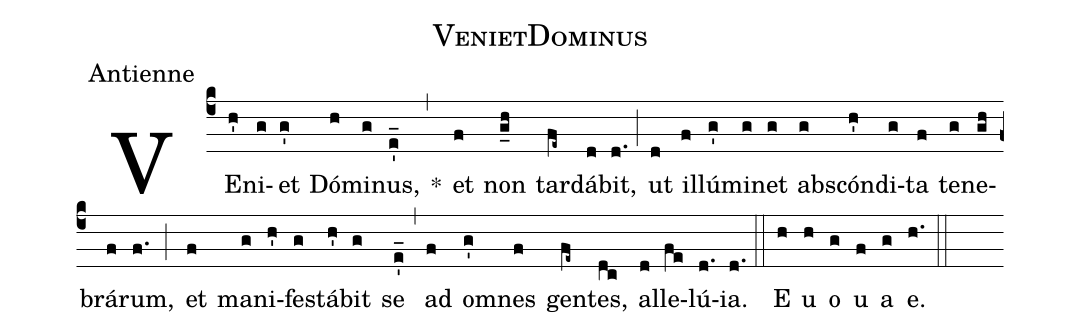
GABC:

name:VenietDominus;
office-part:Antienne;
%%
(c4) VE(h')ni(g)et(g') Dó(h)mi(g)nus,(e'_) *(,)
et(f) non(g_h) tar(fe~)dá(d)bit,(d.) (;)
ut(d) il(f)lú(g')mi(g)net(g) abs(g)cón(h')di(g)ta(f) te(g)ne(gh)brá(f)rum,(f.) (;)
et(f) ma(g)ni(h')fe(g)stá(h')bit(g) se(e'_) (,)
ad(f) o(g')mnes(f) gen(fe~)tes,(dc) al(d)le(fe)lú(d.)ia.(d.) (::)
E(h) u(h) o(g) u(f) a(g) e.(h.) (::)
